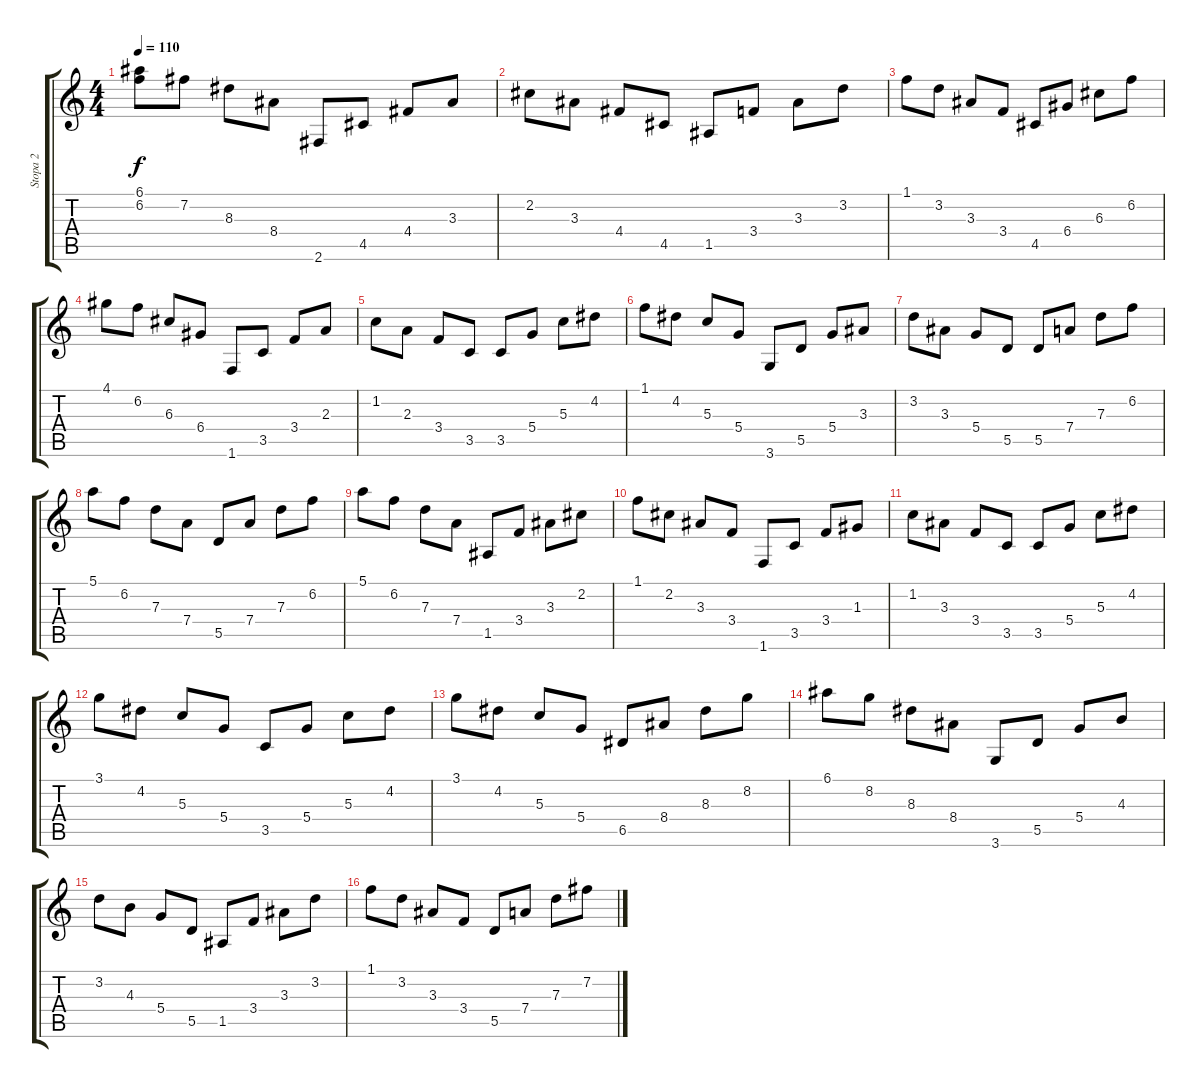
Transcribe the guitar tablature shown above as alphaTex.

\track ("Stopa 2" "Stopa 2") {instrument acousticguitarnylon}
\staff {score tabs}
\tuning (E4 B3 G3 D3 A2 E2) {hide}
\ts (4 4)
\tempo 110
\clef g2
\ks c
(6.1 6.2).8{dy f} 7.2.8 8.3.8 8.4.8 2.6.8 4.5.8 4.4.8 3.3.8 |
2.2.8 3.3.8 4.4.8 4.5.8 1.5.8 3.4.8 3.3.8 3.2.8 |
1.1.8 3.2.8 3.3.8 3.4.8 4.5.8 6.4.8 6.3.8 6.2.8 |
4.1.8 6.2.8 6.3.8 6.4.8 1.6.8 3.5.8 3.4.8 2.3.8 |
1.2.8 2.3.8 3.4.8 3.5.8 3.5.8 5.4.8 5.3.8 4.2.8 |
1.1.8 4.2.8 5.3.8 5.4.8 3.6.8 5.5.8 5.4.8 3.3.8 |
3.2.8 3.3.8 5.4.8 5.5.8 5.5.8 7.4.8 7.3.8 6.2.8 |
5.1.8 6.2.8 7.3.8 7.4.8 5.5.8 7.4.8 7.3.8 6.2.8 |
5.1.8 6.2.8 7.3.8 7.4.8 1.5.8 3.4.8 3.3.8 2.2.8 |
1.1.8 2.2.8 3.3.8 3.4.8 1.6.8 3.5.8 3.4.8 1.3.8 |
1.2.8 3.3.8 3.4.8 3.5.8 3.5.8 5.4.8 5.3.8 4.2.8 |
3.1.8 4.2.8 5.3.8 5.4.8 3.5.8 5.4.8 5.3.8 4.2.8 |
3.1.8 4.2.8 5.3.8 5.4.8 6.5.8 8.4.8 8.3.8 8.2.8 |
6.1.8 8.2.8 8.3.8 8.4.8 3.6.8 5.5.8 5.4.8 4.3.8 |
3.2.8 4.3.8 5.4.8 5.5.8 1.5.8 3.4.8 3.3.8 3.2.8 |
1.1.8 3.2.8 3.3.8 3.4.8 5.5.8 7.4.8 7.3.8 7.2.8
